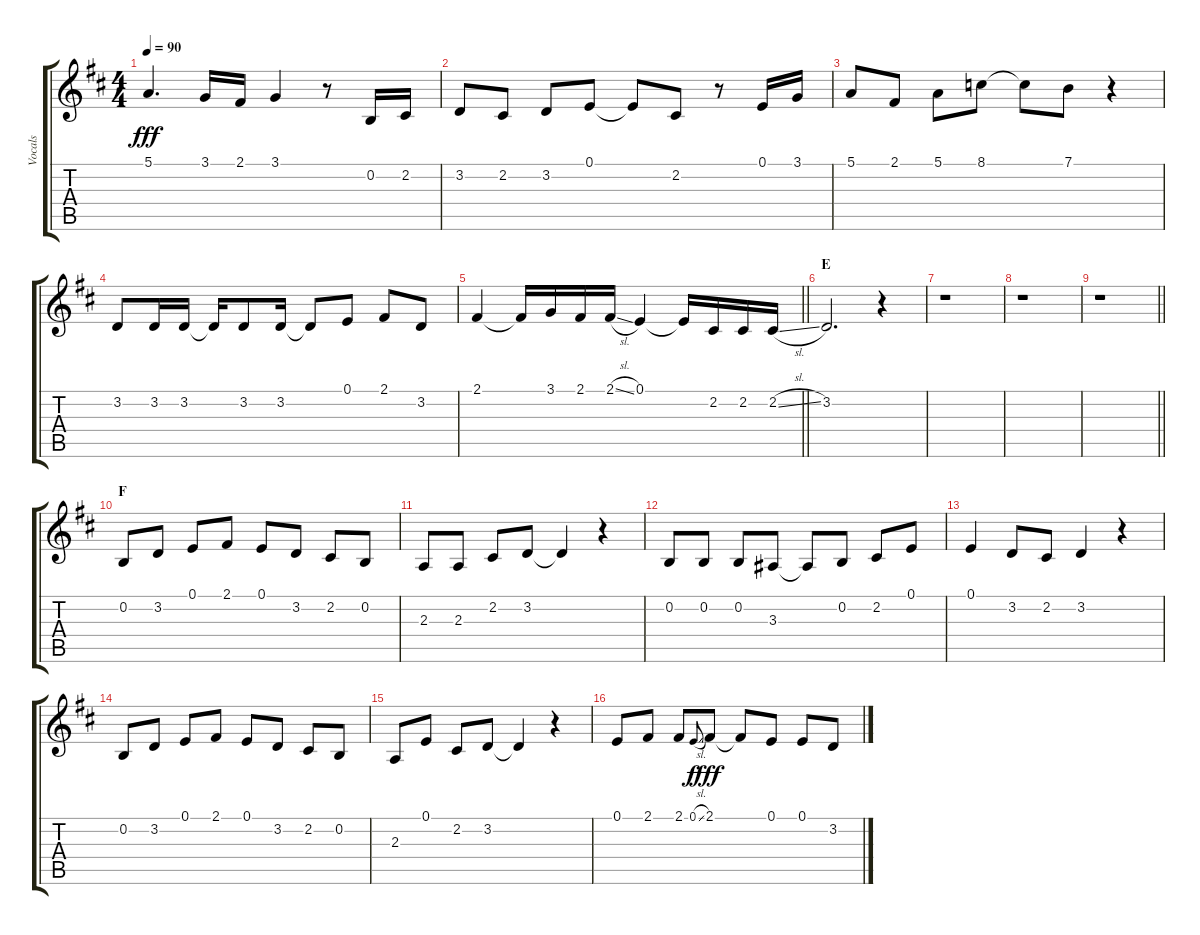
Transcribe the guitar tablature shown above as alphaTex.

\track ("Vocals" "Vocals") {instrument voiceoohs}
\staff {score tabs}
\tuning (E4 B3 G3 D3 A2 E2) {hide}
\ts (4 4)
\tempo 90
\clef g2
\ks d
5.1.4{d dy fff} 3.1.16 2.1.16 3.1.4 r.8 0.2.16 2.2.16 |
3.2.8 2.2.8 3.2.8 0.1.8 0.1{t}.8 2.2.8 r.8 0.1.16 3.1.16 |
5.1.8 2.1.8 5.1.8 8.1.8 8.1{t}.8 7.1.8 r.4 |
3.2.8 3.2.16 3.2.16 3.2{t}.16 3.2.8 3.2.16 3.2{t}.8 0.1.8 2.1.8 3.2.8 |
\barLineRight lightlight
2.1.4 2.1{t}.16 3.1.16 2.1.16 2.1{sl}.16 0.1.4 0.1{t}.16 2.2.16 2.2.16 2.2{sl}.16 |
\section ("" "E")
3.2.2{d} r.4 |
r.1 |
r.1 |
\barLineRight lightlight
r.1 |
\section ("" "F")
0.2.8 3.2.8 0.1.8 2.1.8 0.1.8 3.2.8 2.2.8 0.2.8 |
2.3.8 2.3.8 2.2.8 3.2.8 3.2{t}.4 r.4 |
0.2.8 0.2.8 0.2.8 3.3.8 3.3{t}.8 0.2.8 2.2.8 0.1.8 |
0.1.4 3.2.8 2.2.8 3.2.4 r.4 |
0.2.8 3.2.8 0.1.8 2.1.8 0.1.8 3.2.8 2.2.8 0.2.8 |
2.3.8 0.1.8 2.2.8 3.2.8 3.2{t}.4 r.4 |
0.1.8 2.1.8 2.1.8 0.1{sl}.8{gr onbeat dy f} 2.1.8{dy fff} 2.1{t}.8 0.1.8 0.1.8 3.2.8
